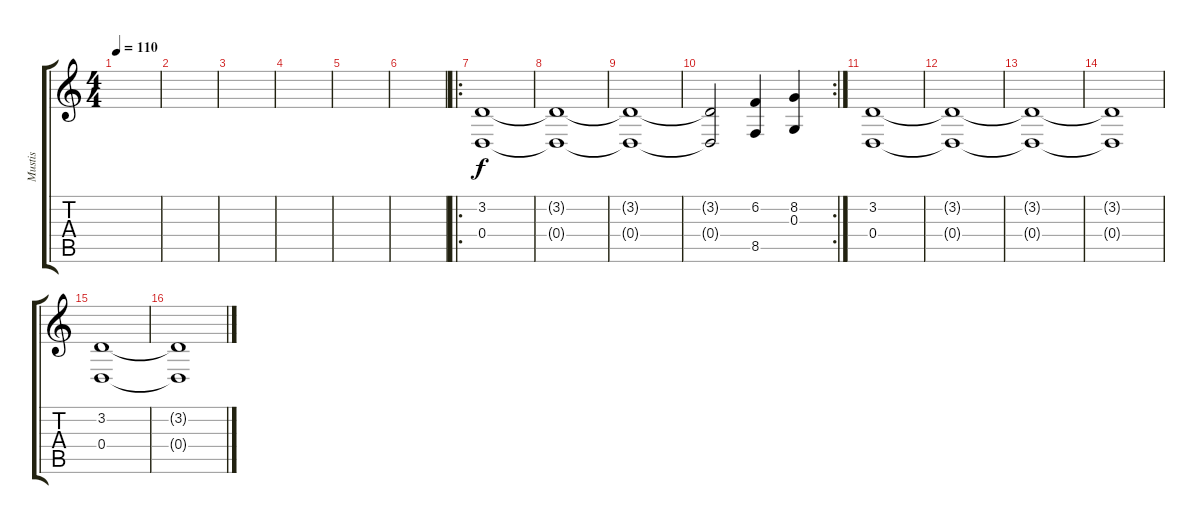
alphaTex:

\track ("Mustis" "Mustis") {instrument stringensemble1}
\staff {score tabs}
\tuning (E4 B3 G3 D3 A2 E2) {hide}
\ts (4 4)
\tempo 110
\clef g2
\ks c
|
|
|
|
|
|
\ro
(3.2 0.4).1 |
(3.2{t} 0.4{t}).1 |
(3.2{t} 0.4{t}).1 |
\rc 2
(3.2{t} 0.4{t}).2 (6.2 8.5).4 (8.2 0.3).4 |
(3.2 0.4).1 |
(3.2{t} 0.4{t}).1 |
(3.2{t} 0.4{t}).1 |
(3.2{t} 0.4{t}).1 |
(3.2 0.4).1 |
(3.2{t} 0.4{t}).1
